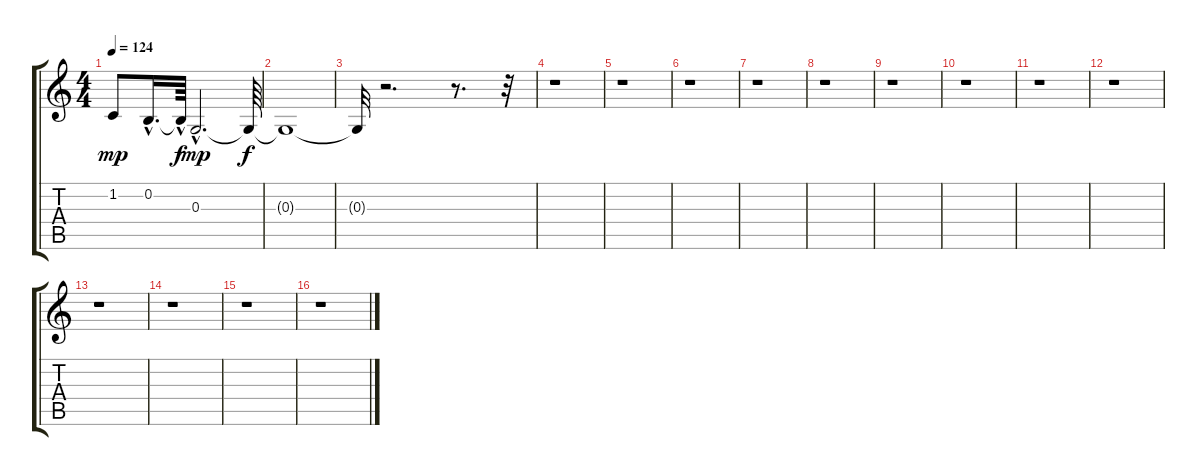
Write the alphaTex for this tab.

\track "" {instrument altosax}
\staff {score tabs}
\tuning (E4 B3 G3 D3 A2 E2) {hide}
\ts (4 4)
\tempo 124
\clef g2
\ks c
1.2.8{dy mp} 0.2{hac}.16{d} 0.2{hac t}.64{dy f} 0.3{hac}.2{d dy mp} 0.3{t}.64{dy f} |
0.3{t}.1 |
0.3{t}.32 r.2{d} r.8{d} r.32 |
r.1 |
r.1 |
r.1 |
r.1 |
r.1 |
r.1 |
r.1 |
r.1 |
r.1 |
r.1 |
r.1 |
r.1 |
r.1
